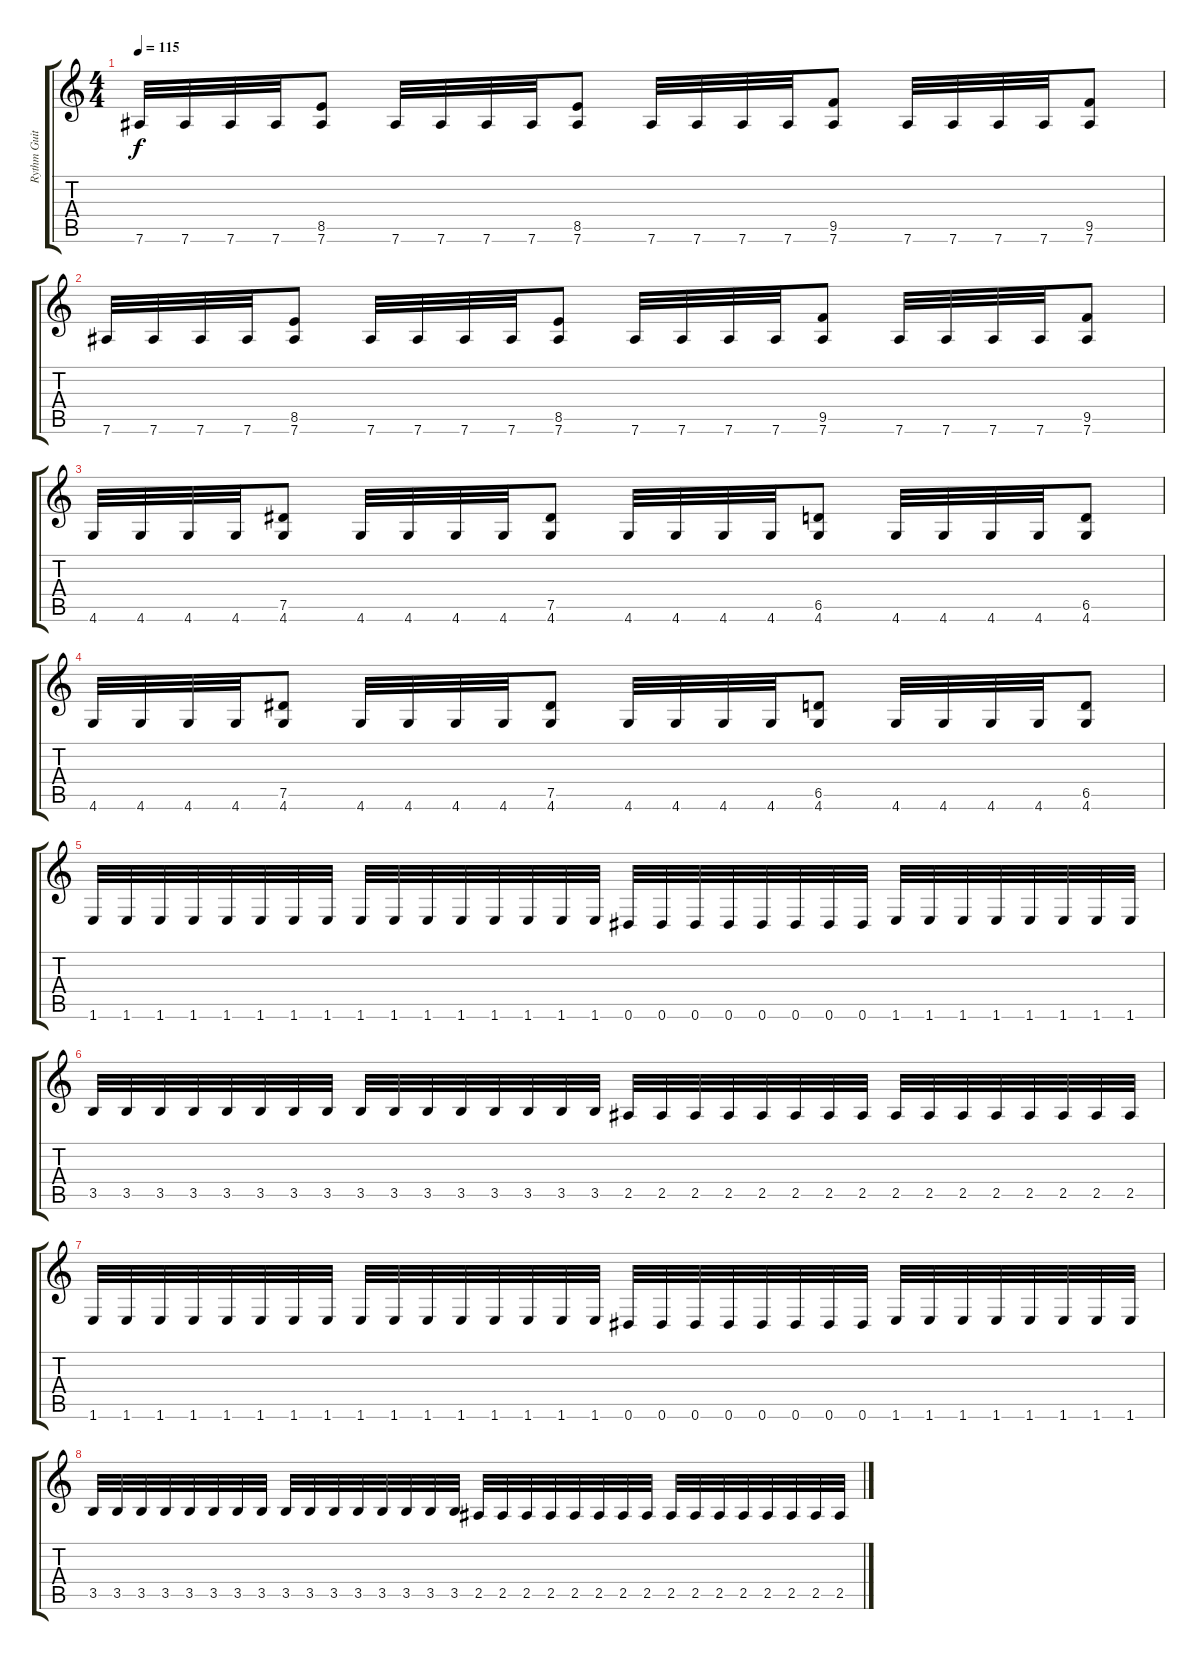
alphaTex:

\track ("Rythm Guitar" "Rythm Guit") {instrument distortionguitar}
\staff {score tabs}
\tuning (Eb4 Bb3 Gb3 Db3 Ab2 Eb2) {hide}
\ts (4 4)
\tempo 115
\clef g2
\ks c
7.6.32{dy f balance 16} 7.6.32 7.6.32 7.6.32 (8.5 7.6).8 7.6.32 7.6.32 7.6.32 7.6.32 (8.5 7.6).8 7.6.32 7.6.32 7.6.32 7.6.32 (9.5 7.6).8 7.6.32 7.6.32 7.6.32 7.6.32 (9.5 7.6).8 |
7.6.32{balance 16} 7.6.32 7.6.32 7.6.32 (8.5 7.6).8 7.6.32 7.6.32 7.6.32 7.6.32 (8.5 7.6).8 7.6.32 7.6.32 7.6.32 7.6.32 (9.5 7.6).8 7.6.32 7.6.32 7.6.32 7.6.32 (9.5 7.6).8 |
4.6.32 4.6.32 4.6.32 4.6.32 (7.5 4.6).8 4.6.32 4.6.32 4.6.32 4.6.32 (7.5 4.6).8 4.6.32 4.6.32 4.6.32 4.6.32 (6.5 4.6).8 4.6.32 4.6.32 4.6.32 4.6.32 (6.5 4.6).8 |
4.6.32 4.6.32 4.6.32 4.6.32 (7.5 4.6).8 4.6.32 4.6.32 4.6.32 4.6.32 (7.5 4.6).8 4.6.32 4.6.32 4.6.32 4.6.32 (6.5 4.6).8 4.6.32 4.6.32 4.6.32 4.6.32 (6.5 4.6).8 |
1.6.32 1.6.32 1.6.32 1.6.32 1.6.32 1.6.32 1.6.32 1.6.32 1.6.32 1.6.32 1.6.32 1.6.32 1.6.32 1.6.32 1.6.32 1.6.32 0.6.32 0.6.32 0.6.32 0.6.32 0.6.32 0.6.32 0.6.32 0.6.32 1.6.32 1.6.32 1.6.32 1.6.32 1.6.32 1.6.32 1.6.32 1.6.32 |
3.5.32 3.5.32 3.5.32 3.5.32 3.5.32 3.5.32 3.5.32 3.5.32 3.5.32 3.5.32 3.5.32 3.5.32 3.5.32 3.5.32 3.5.32 3.5.32 2.5.32 2.5.32 2.5.32 2.5.32 2.5.32 2.5.32 2.5.32 2.5.32 2.5.32 2.5.32 2.5.32 2.5.32 2.5.32 2.5.32 2.5.32 2.5.32 |
1.6.32 1.6.32 1.6.32 1.6.32 1.6.32 1.6.32 1.6.32 1.6.32 1.6.32 1.6.32 1.6.32 1.6.32 1.6.32 1.6.32 1.6.32 1.6.32 0.6.32 0.6.32 0.6.32 0.6.32 0.6.32 0.6.32 0.6.32 0.6.32 1.6.32 1.6.32 1.6.32 1.6.32 1.6.32 1.6.32 1.6.32 1.6.32 |
3.5.32 3.5.32 3.5.32 3.5.32 3.5.32 3.5.32 3.5.32 3.5.32 3.5.32 3.5.32 3.5.32 3.5.32 3.5.32 3.5.32 3.5.32 3.5.32 2.5.32 2.5.32 2.5.32 2.5.32 2.5.32 2.5.32 2.5.32 2.5.32 2.5.32 2.5.32 2.5.32 2.5.32 2.5.32 2.5.32 2.5.32 2.5.32
